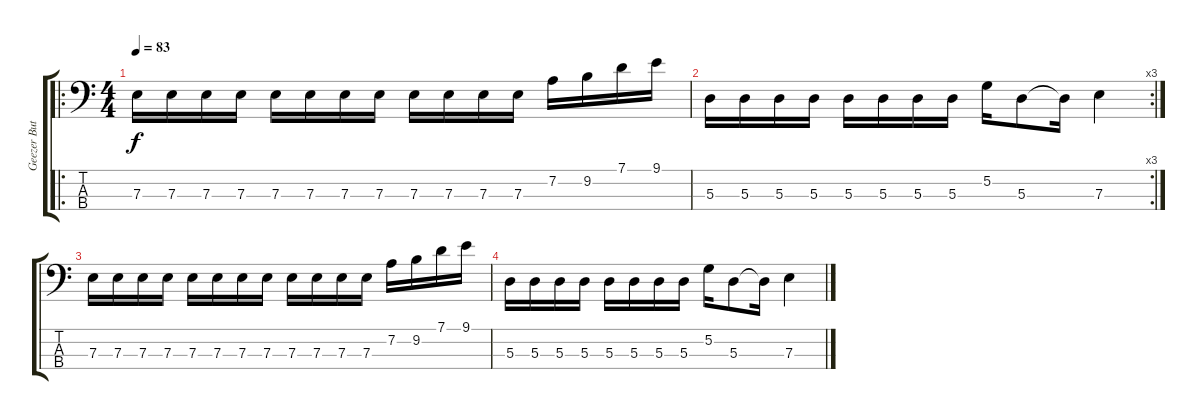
\track ("Geezer Butler " "Geezer But") {instrument electricbassfinger}
\staff {score tabs}
\tuning (G2 D2 A1 E1) {hide}
\ro
\ts (4 4)
\tempo 83
\clef f4
\ks c
7.3.16{dy f} 7.3.16 7.3.16 7.3.16 7.3.16 7.3.16 7.3.16 7.3.16 7.3.16 7.3.16 7.3.16 7.3.16 7.2.16 9.2.16 7.1.16 9.1.16 |
\rc 3
5.3.16 5.3.16 5.3.16 5.3.16 5.3.16 5.3.16 5.3.16 5.3.16 5.2.16 5.3.8 5.3{t}.16 7.3.4 |
7.3.16 7.3.16 7.3.16 7.3.16 7.3.16 7.3.16 7.3.16 7.3.16 7.3.16 7.3.16 7.3.16 7.3.16 7.2.16 9.2.16 7.1.16 9.1.16 |
5.3.16 5.3.16 5.3.16 5.3.16 5.3.16 5.3.16 5.3.16 5.3.16 5.2.16 5.3.8 5.3{t}.16 7.3.4
